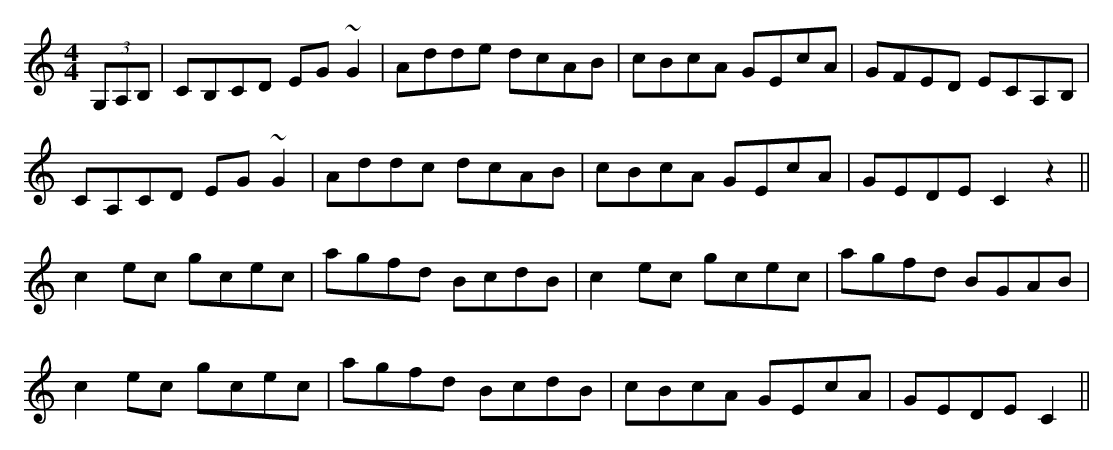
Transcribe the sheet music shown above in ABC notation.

X:1
M:4/4
K:C
(3G,A,B,|CB,CD EG~G2|Adde dcAB|cBcA GEcA|GFED ECA,B,|
CA,CD EG~G2|Addc dcAB|cBcA GEcA|GEDE C2 z2||
c2 ec gcec|agfd BcdB|c2 ec gcec|agfd BGAB|
c2 ec gcec|agfd BcdB|cBcA GEcA|GEDE C2||
